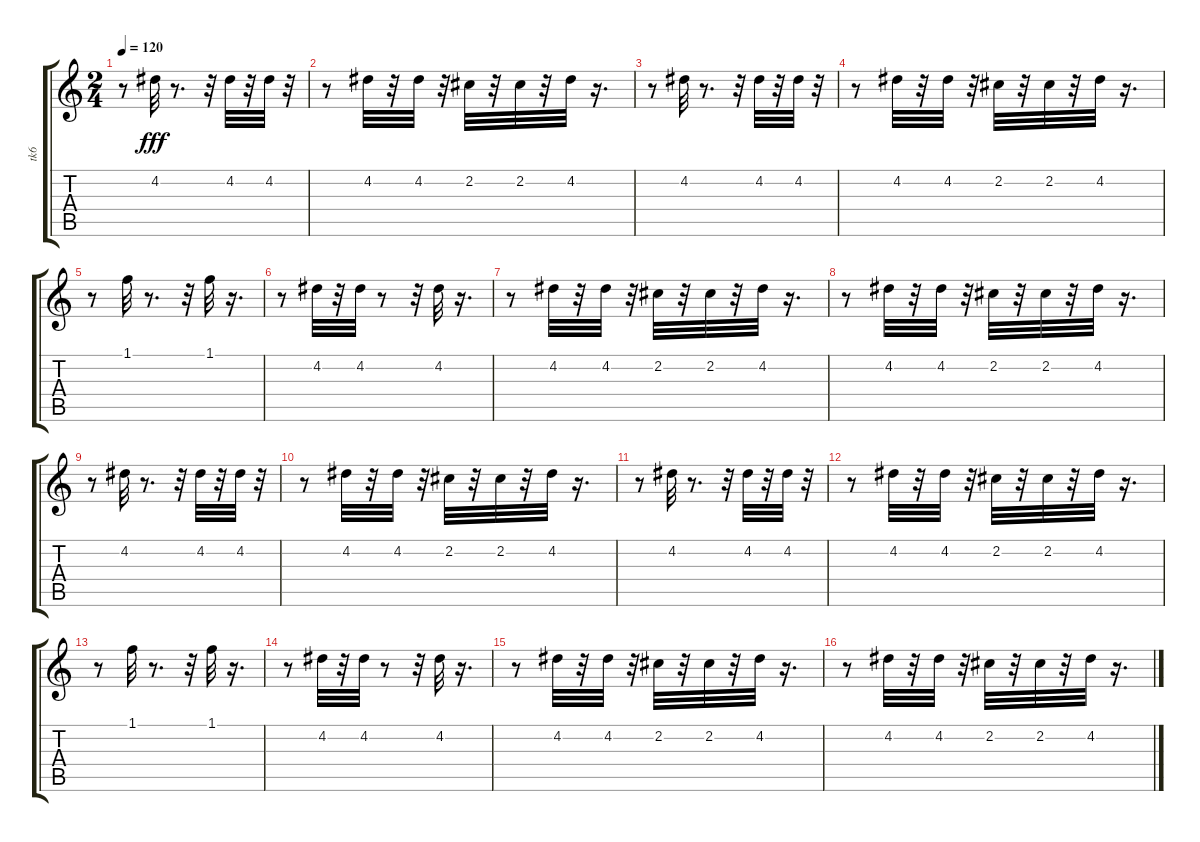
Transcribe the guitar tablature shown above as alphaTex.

\track ("tk6" "tk6") {instrument electricguitarmuted}
\staff {score tabs}
\tuning (E4 B3 G3 D3 A2 E2) {hide}
\ts (2 4)
\tempo 120
\clef g2
\ks c
r.8{dy fff} 4.2.32 r.8{d} r.32 4.2.32 r.32 4.2.32 r.32 |
r.8 4.2.32 r.32 4.2.32 r.32 2.2.32 r.32 2.2.32 r.32 4.2.32 r.16{d} |
r.8 4.2.32 r.8{d} r.32 4.2.32 r.32 4.2.32 r.32 |
r.8 4.2.32 r.32 4.2.32 r.32 2.2.32 r.32 2.2.32 r.32 4.2.32 r.16{d} |
r.8 1.1.32 r.8{d} r.32 1.1.32 r.16{d} |
r.8 4.2.32 r.32 4.2.32 r.8 r.32 4.2.32 r.16{d} |
r.8 4.2.32 r.32 4.2.32 r.32 2.2.32 r.32 2.2.32 r.32 4.2.32 r.16{d} |
r.8 4.2.32 r.32 4.2.32 r.32 2.2.32 r.32 2.2.32 r.32 4.2.32 r.16{d} |
r.8 4.2.32 r.8{d} r.32 4.2.32 r.32 4.2.32 r.32 |
r.8 4.2.32 r.32 4.2.32 r.32 2.2.32 r.32 2.2.32 r.32 4.2.32 r.16{d} |
r.8 4.2.32 r.8{d} r.32 4.2.32 r.32 4.2.32 r.32 |
r.8 4.2.32 r.32 4.2.32 r.32 2.2.32 r.32 2.2.32 r.32 4.2.32 r.16{d} |
r.8 1.1.32 r.8{d} r.32 1.1.32 r.16{d} |
r.8 4.2.32 r.32 4.2.32 r.8 r.32 4.2.32 r.16{d} |
r.8 4.2.32 r.32 4.2.32 r.32 2.2.32 r.32 2.2.32 r.32 4.2.32 r.16{d} |
r.8 4.2.32 r.32 4.2.32 r.32 2.2.32 r.32 2.2.32 r.32 4.2.32 r.16{d}
